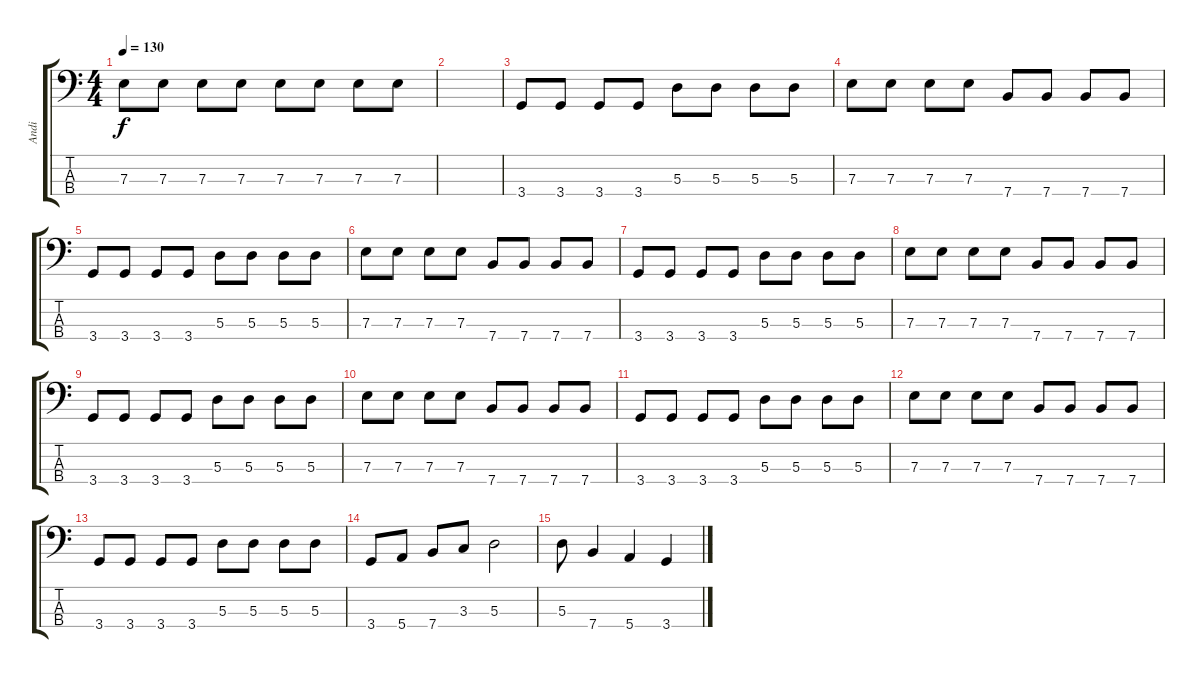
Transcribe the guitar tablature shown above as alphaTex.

\track ("Andi" "Andi") {instrument electricbasspick}
\staff {score tabs}
\tuning (G2 D2 A1 E1) {hide}
\ts (4 4)
\tempo 130
\clef f4
\ks c
7.3.8{dy f} 7.3.8 7.3.8 7.3.8 7.3.8 7.3.8 7.3.8 7.3.8 |
|
3.4.8 3.4.8 3.4.8 3.4.8 5.3.8 5.3.8 5.3.8 5.3.8 |
7.3.8 7.3.8 7.3.8 7.3.8 7.4.8 7.4.8 7.4.8 7.4.8 |
3.4.8 3.4.8 3.4.8 3.4.8 5.3.8 5.3.8 5.3.8 5.3.8 |
7.3.8 7.3.8 7.3.8 7.3.8 7.4.8 7.4.8 7.4.8 7.4.8 |
3.4.8 3.4.8 3.4.8 3.4.8 5.3.8 5.3.8 5.3.8 5.3.8 |
7.3.8 7.3.8 7.3.8 7.3.8 7.4.8 7.4.8 7.4.8 7.4.8 |
3.4.8 3.4.8 3.4.8 3.4.8 5.3.8 5.3.8 5.3.8 5.3.8 |
7.3.8 7.3.8 7.3.8 7.3.8 7.4.8 7.4.8 7.4.8 7.4.8 |
3.4.8 3.4.8 3.4.8 3.4.8 5.3.8 5.3.8 5.3.8 5.3.8 |
7.3.8 7.3.8 7.3.8 7.3.8 7.4.8 7.4.8 7.4.8 7.4.8 |
3.4.8 3.4.8 3.4.8 3.4.8 5.3.8 5.3.8 5.3.8 5.3.8 |
3.4.8 5.4.8 7.4.8 3.3.8 5.3.2 |
5.3.8 7.4.4 5.4.4 3.4.4
